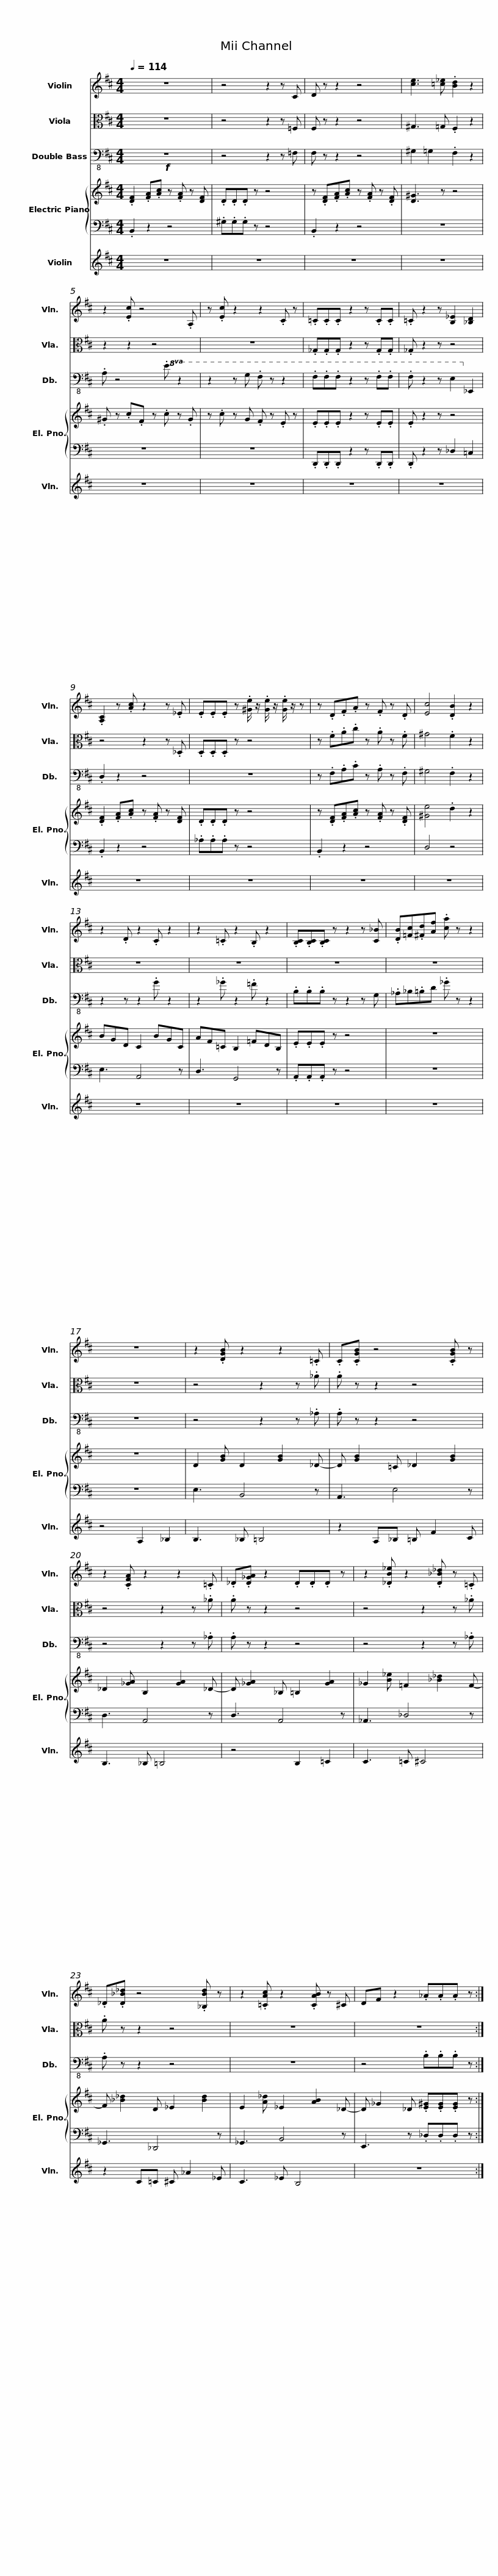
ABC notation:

X:1
%%score 1 2 3 { 4 | 5 } 6
L:1/8
Q:1/4=114
M:4/4
I:linebreak $
K:D
V:1 treble
V:2 alto
V:3 bass-8
V:4 treble
V:5 bass
V:6 treble
V:1
 z8 | z4 z2 z C | D z z2 z4 | [ce]3 [=c_e] .[Bd]2 z2 |$ z2 .[Ec] z4 .A, | %5
 z .[Ec] z2 z2 .C z | .=C.C.C z2 z .C.C | .=C z2 z [B,_E]2 [_B,D]2 |$ .[A,C]2 z .[Ac] z2 z ._E | .E.E.E z .[^Ge]/ z/ .[Ge]/ z/ .[Ge]/ z/ z | %10
 z .D.F.A z .F z .D | [Ec]4 .[DB]2 z2 | z2 .D z2 .C z2 |$ z2 .=C z2 .B, z2 | .[B,C].[B,C].[B,C] z z2 z [C_B] | %15
 .[DB][=Fc].[^Fd][Af] .[ca] z z2 | z8 |$ z2 .[DGB] z2 z2 .=C | .C.[CGB] z4 .[CGB] z | z2 .[CFA] z2 z2 .=C |$ %20
 ._D.[D_GA] z2 .D.D.D z | z2 .[_DB_e] z2 .[D_B_d] z .=C | ._D.[D_B_d] z4 .[_B,Bd] z |$ z2 .[=CAc] z2 .[CAB] z ^C | DF z2 ._A.A.A z :| %25
V:2
 z8 | z4 z2 z =F, | F, z z2 z4 | ^G,3 =G, .F,2 z2 |$ z2 z2 z4 | %5
 z8 | ._G,.G,.G, z2 z .G,.G, | ._G, z2 z z4 |$ z4 z2 z ._D, | .D,.D,.D, z z4 | %10
 z .F.A.c z .A z .F | ^G4 .F2 z2 | z8 |$ z8 | z8 | %15
 z8 | z8 |$ z4 z2 z ._A | .A z z2 z4 | z4 z2 z ._A |$ %20
 .A z z2 z4 | z4 z2 z ._A | .A z z2 z4 |$ z8 | z8 :| %25
V:3
!f! z8 | z4 z2 z =F, | F, z z2 z4 | ^G,2 =G,2 .F,2 z2 |$ .A, z4!8va(! .E z2 | %5
 z2 z G .F z z2 | .F.F.F z2 z .F.F | .F z2 z E2!8va)! _E,2 |$ .D,2 z2 z4 | z8 | %10
 z .F,.A,.C z .A, z .F, | ^G,4 .F,2 z2 | z2 z z2 .G z2 |$ z2 ._G z2 .=F z2 | .B,.B,.B, z z2 z G, | %15
 ._A,_B,.=B,D ._G z z2 | z8 |$ z4 z2 z ._A, | .A, z z2 z4 | z4 z2 z ._A, |$ %20
 .A, z z2 z4 | z4 z2 z ._A, | .A, z z2 z4 |$ z8 | z4 .B,.B,.B, z :| %25
V:4
 .[DF]2 .[FA].[Ac] z .[FA] z [DF] | .D.D.D z z4 | z .[DF].[FA].[Ac] z .[FA] z .[DF] | [D^G]3 z z4 |$ .^G z .c.F z .c z .G | %5
 z .c z G .F z .E z | .E.E.E z2 z .E.E | .E z2 z z4 |$ .[DF]2 .[FA].[Ac] z .[FA] z [DF] | .D.D.D z z4 | %10
 z .[DF].[FA].[Ac] z .[FA] z .[DF] | [^Ge]4 .d2 z2 | BGD C2 BGC |$ AF=C B,2 =FDB, | .E.E.E z z4 | %15
 z8 | z8 |$ D2 [GB] D2 [GB]2 _D- | D [GB]2 =C _D2 [GB]2 | _D2 [_GA] B,2 [GA]2 _D- |$ %20
 D [_GA]2 _B, =B,2 [GA]2 | _G2 [B_e] =F2 [_B_d]2 F- | F [_B_d]2 D _E2 [Bd]2 |$ E2 [A_d] _E2 [AB]2 _D- | D _G2 _D .[E^G].[EG].[EG] z :| %25
V:5
 .B,,2 z2 z4 | .^G,.G,.G, z z4 | .B,,2 z2 z4 | z8 |$ z8 | %5
 z8 | .D,,.D,,.D,, z2 z .D,,.D,, | .D,, z2 z _D,2 =C,2 |$ .B,,2 z2 z4 | ._A,.A,.A, z z4 | %10
 .B,,2 z2 z4 | D,4 z4 | E,3 A,,4 z |$ D,3 G,,4 z | .A,,.A,,.A,, z z4 | %15
 z8 | z8 |$ E,3 B,,4 z | A,,3 E,4 z | D,3 A,,4 z |$ %20
 D,3 A,,4 z | _A,,3 _D,4 z | _G,,3 _D,,4 z |$ _G,,3 B,,4 z | E,,3 z ._D,.D,.D, z :| %25
V:6
 z8 | z8 | z8 | z8 |$ z8 | %5
 z8 | z8 | z8 |$ z8 | z8 | %10
 z8 | z8 | z8 |$ z8 | z8 | %15
 z8 | z4 A,2 _B,2 |$ B,3 _B, =B,4 | z2 A,_B, =B, F2 C | B,3 _B, =B,4 |$ %20
 z4 B,2 =C2 | C3 =C ^C4 | z2 C=C ^C _A2 _E |$ C3 _E B,4 | z8 :| %25
